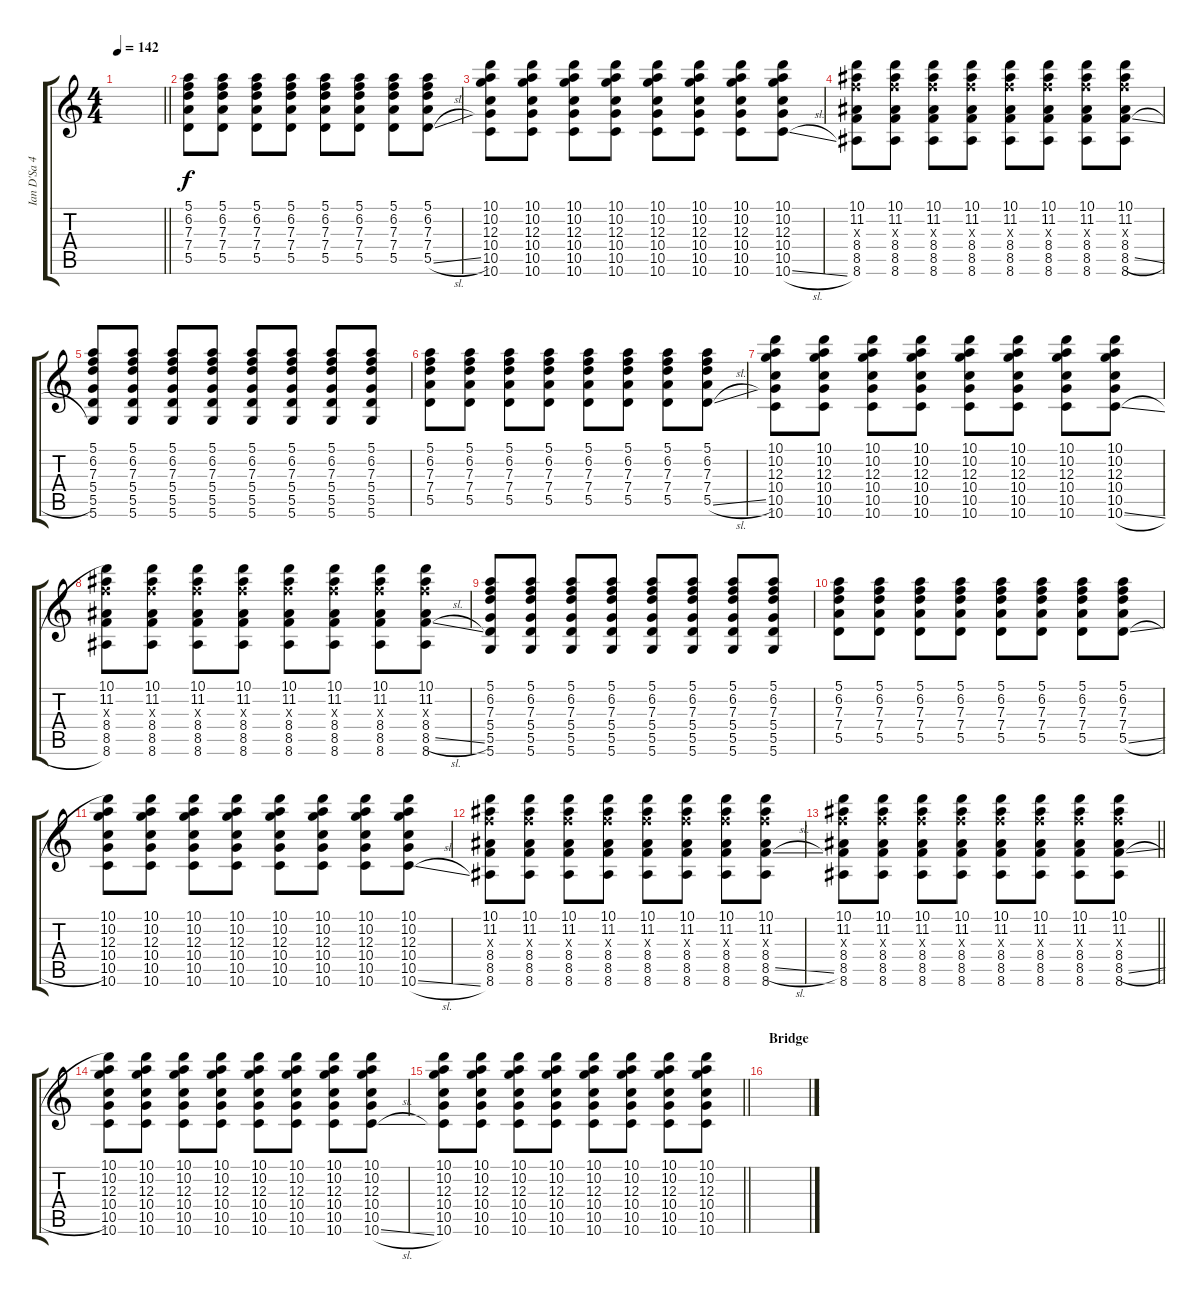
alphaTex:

\track ("Ian D'Sa 4" "Ian D'Sa 4") {instrument distortionguitar}
\staff {score tabs}
\tuning (E4 B3 G3 D3 A2 D2) {hide}
\ts (4 4)
\tempo 142
\clef g2
\barLineRight lightlight
\ks c
|
\section ("" "")
(5.1 6.2 7.3 7.4 5.5).8{volume 7} (5.1 6.2 7.3 7.4 5.5).8 (5.1 6.2 7.3 7.4 5.5).8 (5.1 6.2 7.3 7.4 5.5).8 (5.1 6.2 7.3 7.4 5.5).8 (5.1 6.2 7.3 7.4 5.5).8 (5.1 6.2 7.3 7.4 5.5).8 (5.1 6.2 7.3 7.4 5.5{sl}).8 |
(10.1 10.2 12.3 10.4 10.5 10.6).8 (10.1 10.2 12.3 10.4 10.5 10.6).8 (10.1 10.2 12.3 10.4 10.5 10.6).8 (10.1 10.2 12.3 10.4 10.5 10.6).8 (10.1 10.2 12.3 10.4 10.5 10.6).8 (10.1 10.2 12.3 10.4 10.5 10.6).8 (10.1 10.2 12.3 10.4 10.5 10.6).8 (10.1 10.2 12.3 10.4 10.5 10.6{sl}).8 |
(10.1 11.2 10.3{x} 8.4 8.5 8.6).8 (10.1 11.2 10.3{x} 8.4 8.5 8.6).8 (10.1 11.2 10.3{x} 8.4 8.5 8.6).8 (10.1 11.2 10.3{x} 8.4 8.5 8.6).8 (10.1 11.2 10.3{x} 8.4 8.5 8.6).8 (10.1 11.2 10.3{x} 8.4 8.5 8.6).8 (10.1 11.2 10.3{x} 8.4 8.5 8.6).8 (10.1 11.2 10.3{x} 8.4 8.5{sl} 8.6).8 |
(5.1 6.2 7.3 5.4 5.5 5.6).8 (5.1 6.2 7.3 5.4 5.5 5.6).8 (5.1 6.2 7.3 5.4 5.5 5.6).8 (5.1 6.2 7.3 5.4 5.5 5.6).8 (5.1 6.2 7.3 5.4 5.5 5.6).8 (5.1 6.2 7.3 5.4 5.5 5.6).8 (5.1 6.2 7.3 5.4 5.5 5.6).8 (5.1 6.2 7.3 5.4 5.5 5.6).8 |
(5.1 6.2 7.3 7.4 5.5).8 (5.1 6.2 7.3 7.4 5.5).8 (5.1 6.2 7.3 7.4 5.5).8 (5.1 6.2 7.3 7.4 5.5).8 (5.1 6.2 7.3 7.4 5.5).8 (5.1 6.2 7.3 7.4 5.5).8 (5.1 6.2 7.3 7.4 5.5).8 (5.1 6.2 7.3 7.4 5.5{sl}).8 |
(10.1 10.2 12.3 10.4 10.5 10.6).8 (10.1 10.2 12.3 10.4 10.5 10.6).8 (10.1 10.2 12.3 10.4 10.5 10.6).8 (10.1 10.2 12.3 10.4 10.5 10.6).8 (10.1 10.2 12.3 10.4 10.5 10.6).8 (10.1 10.2 12.3 10.4 10.5 10.6).8 (10.1 10.2 12.3 10.4 10.5 10.6).8 (10.1 10.2 12.3 10.4 10.5 10.6{sl}).8 |
(10.1 11.2 10.3{x} 8.4 8.5 8.6).8 (10.1 11.2 10.3{x} 8.4 8.5 8.6).8 (10.1 11.2 10.3{x} 8.4 8.5 8.6).8 (10.1 11.2 10.3{x} 8.4 8.5 8.6).8 (10.1 11.2 10.3{x} 8.4 8.5 8.6).8 (10.1 11.2 10.3{x} 8.4 8.5 8.6).8 (10.1 11.2 10.3{x} 8.4 8.5 8.6).8 (10.1 11.2 10.3{x} 8.4 8.5{sl} 8.6).8 |
(5.1 6.2 7.3 5.4 5.5 5.6).8 (5.1 6.2 7.3 5.4 5.5 5.6).8 (5.1 6.2 7.3 5.4 5.5 5.6).8 (5.1 6.2 7.3 5.4 5.5 5.6).8 (5.1 6.2 7.3 5.4 5.5 5.6).8 (5.1 6.2 7.3 5.4 5.5 5.6).8 (5.1 6.2 7.3 5.4 5.5 5.6).8 (5.1 6.2 7.3 5.4 5.5 5.6).8 |
(5.1 6.2 7.3 7.4 5.5).8 (5.1 6.2 7.3 7.4 5.5).8 (5.1 6.2 7.3 7.4 5.5).8 (5.1 6.2 7.3 7.4 5.5).8 (5.1 6.2 7.3 7.4 5.5).8 (5.1 6.2 7.3 7.4 5.5).8 (5.1 6.2 7.3 7.4 5.5).8 (5.1 6.2 7.3 7.4 5.5{sl}).8 |
(10.1 10.2 12.3 10.4 10.5 10.6).8 (10.1 10.2 12.3 10.4 10.5 10.6).8 (10.1 10.2 12.3 10.4 10.5 10.6).8 (10.1 10.2 12.3 10.4 10.5 10.6).8 (10.1 10.2 12.3 10.4 10.5 10.6).8 (10.1 10.2 12.3 10.4 10.5 10.6).8 (10.1 10.2 12.3 10.4 10.5 10.6).8 (10.1 10.2 12.3 10.4 10.5 10.6{sl}).8 |
(10.1 11.2 10.3{x} 8.4 8.5 8.6).8 (10.1 11.2 10.3{x} 8.4 8.5 8.6).8 (10.1 11.2 10.3{x} 8.4 8.5 8.6).8 (10.1 11.2 10.3{x} 8.4 8.5 8.6).8 (10.1 11.2 10.3{x} 8.4 8.5 8.6).8 (10.1 11.2 10.3{x} 8.4 8.5 8.6).8 (10.1 11.2 10.3{x} 8.4 8.5 8.6).8 (10.1 11.2 10.3{x} 8.4 8.5{sl} 8.6).8 |
\barLineRight lightlight
(10.1 11.2 10.3{x} 8.4 8.5 8.6).8 (10.1 11.2 10.3{x} 8.4 8.5 8.6).8 (10.1 11.2 10.3{x} 8.4 8.5 8.6).8 (10.1 11.2 10.3{x} 8.4 8.5 8.6).8 (10.1 11.2 10.3{x} 8.4 8.5 8.6).8 (10.1 11.2 10.3{x} 8.4 8.5 8.6).8 (10.1 11.2 10.3{x} 8.4 8.5 8.6).8 (10.1 11.2 10.3{x} 8.4 8.5{sl} 8.6).8 |
(10.1 10.2 12.3 10.4 10.5 10.6).8 (10.1 10.2 12.3 10.4 10.5 10.6).8 (10.1 10.2 12.3 10.4 10.5 10.6).8 (10.1 10.2 12.3 10.4 10.5 10.6).8 (10.1 10.2 12.3 10.4 10.5 10.6).8 (10.1 10.2 12.3 10.4 10.5 10.6).8 (10.1 10.2 12.3 10.4 10.5 10.6).8 (10.1 10.2 12.3 10.4 10.5 10.6{sl}).8 |
\barLineRight lightlight
(10.1 10.2 12.3 10.4 10.5 10.6).8 (10.1 10.2 12.3 10.4 10.5 10.6).8 (10.1 10.2 12.3 10.4 10.5 10.6).8 (10.1 10.2 12.3 10.4 10.5 10.6).8 (10.1 10.2 12.3 10.4 10.5 10.6).8 (10.1 10.2 12.3 10.4 10.5 10.6).8 (10.1 10.2 12.3 10.4 10.5 10.6).8 (10.1 10.2 12.3 10.4 10.5 10.6).8 |
\section ("" "Bridge")
